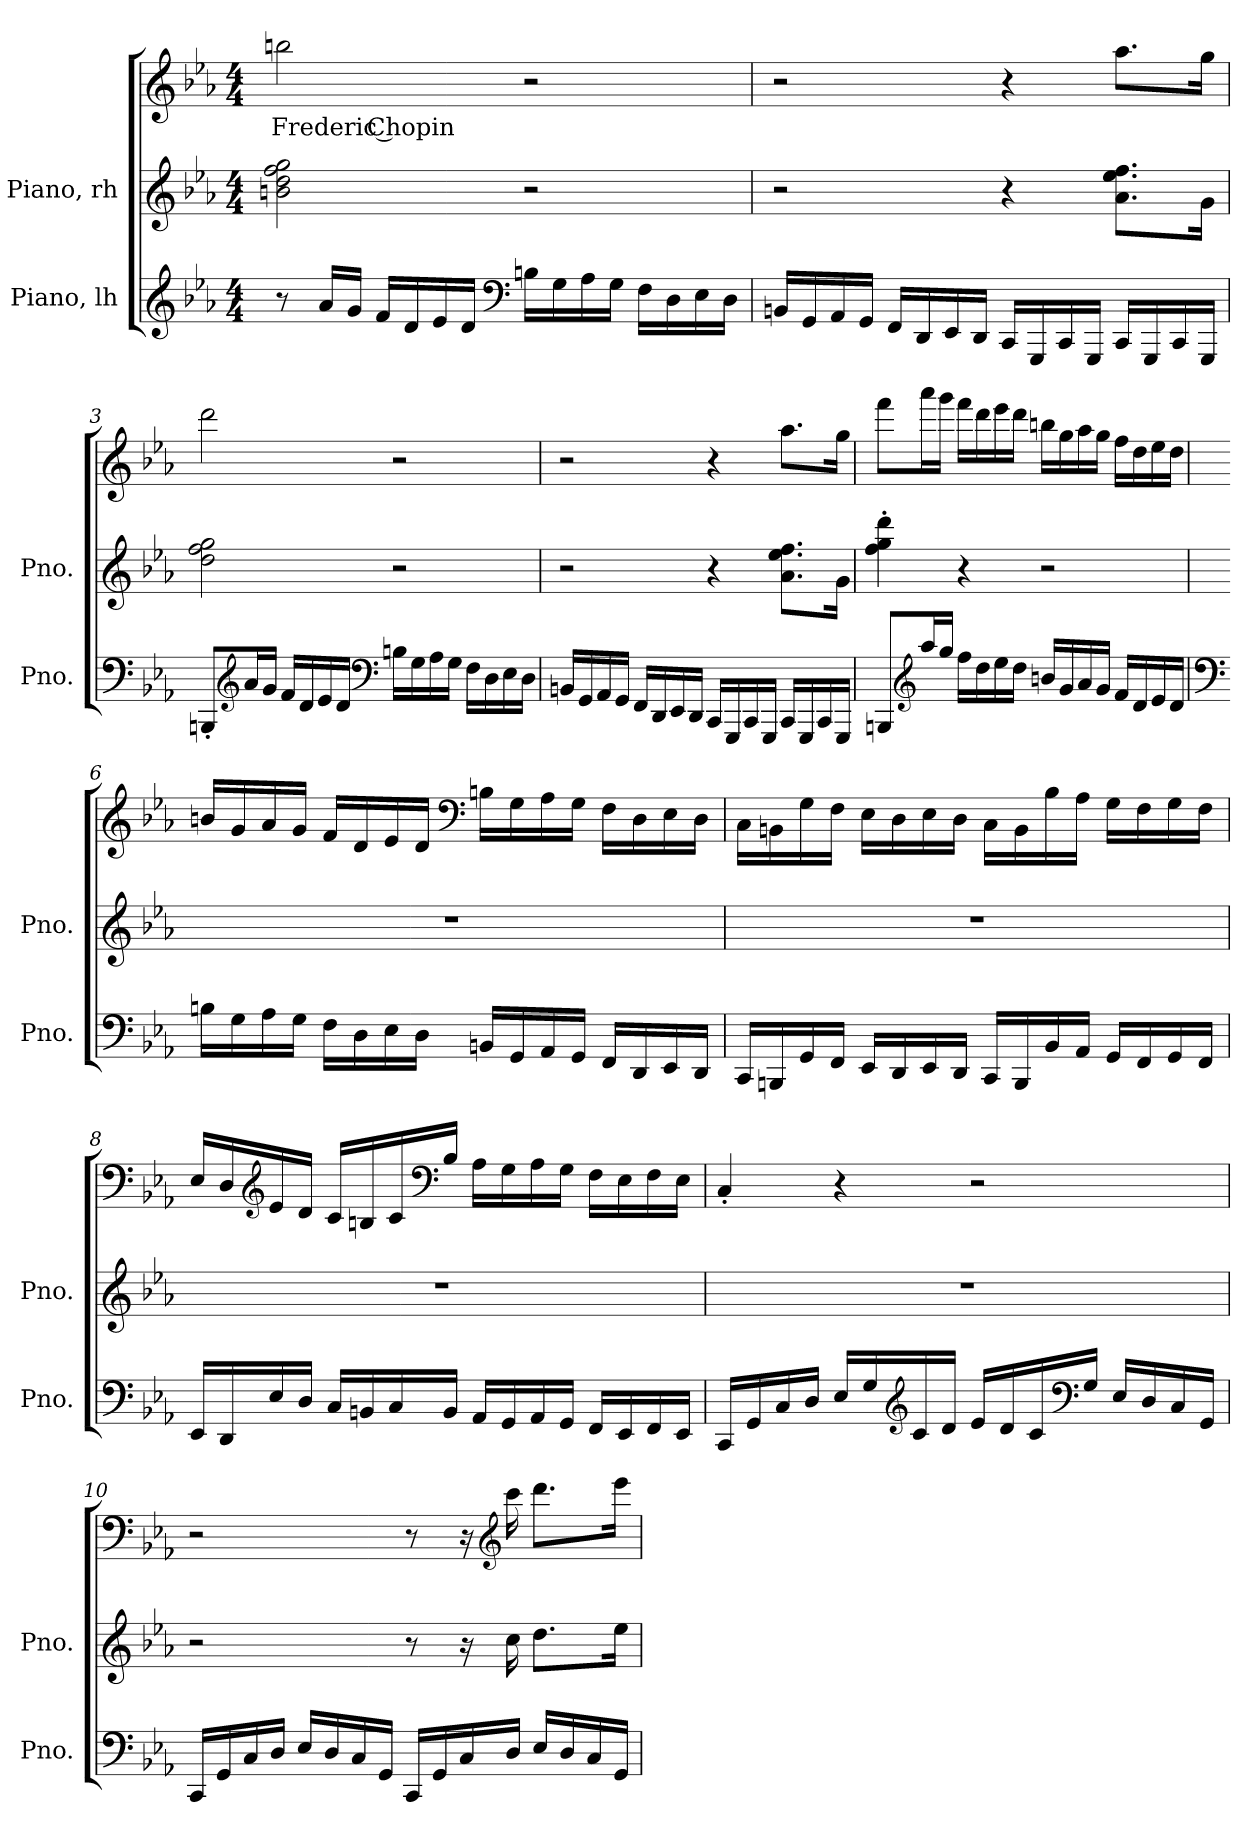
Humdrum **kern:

**kern	**kern	**kern	**text
*part2	*part1	*part1	*part1
*staff3	*staff2	*staff1	*staff1
*I"Piano, lh	*I"Piano, rh	*	*
*I'Pno.	*I'Pno.	*	*
*clefG2	*clefG2	*clefG2	*
*k[b-e-a-]	*k[b-e-a-]	*k[b-e-a-]	*
*M4/4	*M4/4	*M4/4	*
*MM152	*MM152	*MM152	*
=1	=1	=1	=1
!	!	!	!LO:LY:b
8r	2bn\ 2dd\ 2ff\ 2gg\	2bbn\	Frederic Chopin
16a-/LL	.	.	.
16g/JJ	.	.	.
16f/LL	.	.	.
16d/	.	.	.
16e-/	.	.	.
16d/JJ	.	.	.
*clefF4	*	*	*
16Bn\LL	2r	2r	.
16G\	.	.	.
16A-\	.	.	.
16G\JJ	.	.	.
16F\LL	.	.	.
16D\	.	.	.
16E-\	.	.	.
16D\JJ	.	.	.
!!LO:LB:g=z
=2	=2	=2	=2
16BBn/LL	2r	2r	.
16GG/	.	.	.
16AA-/	.	.	.
16GG/JJ	.	.	.
16FF/LL	.	.	.
16DD/	.	.	.
16EE-/	.	.	.
16DD/JJ	.	.	.
16CC/LL	4r	4r	.
16GGG/	.	.	.
16CC/	.	.	.
16GGG/JJ	.	.	.
16CC/LL	8.a-\ 8.ee-\ 8.ff\L	8.aa-\L	.
16GGG/	.	.	.
16CC/	.	.	.
16GGG/JJ	16g\Jk	16gg\Jk	.
=3	=3	=3	=3
8BBBn'/L	2dd\ 2ff\ 2gg\	2ddd\	.
*clefG2	*	*	*
16a-/L	.	.	.
16g/JJ	.	.	.
16f/LL	.	.	.
16d/	.	.	.
16e-/	.	.	.
16d/JJ	.	.	.
*clefF4	*	*	*
16Bn\LL	2r	2r	.
16G\	.	.	.
16A-\	.	.	.
16G\JJ	.	.	.
16F\LL	.	.	.
16D\	.	.	.
16E-\	.	.	.
16D\JJ	.	.	.
!!LO:LB:g=z
=4	=4	=4	=4
16BBn/LL	2r	2r	.
16GG/	.	.	.
16AA-/	.	.	.
16GG/JJ	.	.	.
16FF/LL	.	.	.
16DD/	.	.	.
16EE-/	.	.	.
16DD/JJ	.	.	.
16CC/LL	4r	4r	.
16GGG/	.	.	.
16CC/	.	.	.
16GGG/JJ	.	.	.
16CC/LL	8.a-\ 8.ee-\ 8.ff\L	8.aa-\L	.
16GGG/	.	.	.
16CC/	.	.	.
16GGG/JJ	16g\Jk	16gg\Jk	.
=5	=5	=5	=5
8BBBn/L	4ff\' 4gg\' 4ddd\'	8fff\L	.
*clefG2	*	*	*
16aa-/L	.	16aaa-\L	.
16gg/JJ	.	16ggg\JJ	.
16ff\LL	4r	16fff\LL	.
16dd\	.	16ddd\	.
16ee-\	.	16eee-\	.
16dd\JJ	.	16ddd\JJ	.
16bn/LL	2r	16bbn\LL	.
16g/	.	16gg\	.
16a-/	.	16aa-\	.
16g/JJ	.	16gg\JJ	.
16f/LL	.	16ff\LL	.
16d/	.	16dd\	.
16e-/	.	16ee-\	.
16d/JJ	.	16dd\JJ	.
!!LO:LB:g=z
=6	=6	=6	=6
*clefF4	*	*	*
16Bn\LL	1r	16bn/LL	.
16G\	.	16g/	.
16A-\	.	16a-/	.
16G\JJ	.	16g/JJ	.
16F\LL	.	16f/LL	.
16D\	.	16d/	.
16E-\	.	16e-/	.
16D\JJ	.	16d/JJ	.
*	*	*clefF4	*
16BBn/LL	.	16Bn\LL	.
16GG/	.	16G\	.
16AA-/	.	16A-\	.
16GG/JJ	.	16G\JJ	.
16FF/LL	.	16F\LL	.
16DD/	.	16D\	.
16EE-/	.	16E-\	.
16DD/JJ	.	16D\JJ	.
=7	=7	=7	=7
16CC/LL	1r	16C\LL	.
16BBBn/	.	16BBn\	.
16GG/	.	16G\	.
16FF/JJ	.	16F\JJ	.
16EE-/LL	.	16E-\LL	.
16DD/	.	16D\	.
16EE-/	.	16E-\	.
16DD/JJ	.	16D\JJ	.
16CC/LL	.	16C\LL	.
16BBB/	.	16BB\	.
16BB-/	.	16B-\	.
16AA-/JJ	.	16A-\JJ	.
16GG/LL	.	16G\LL	.
16FF/	.	16F\	.
16GG/	.	16G\	.
16FF/JJ	.	16F\JJ	.
!!LO:PB:g=z
=8	=8	=8	=8
16EE-/LL	1r	16E-/LL	.
16DD/	.	16D/	.
*	*	*clefG2	*
16E-/	.	16e-/	.
16D/JJ	.	16d/JJ	.
16C/LL	.	16c/LL	.
16BBn/	.	16Bn/	.
16C/	.	16c/	.
*	*	*clefF4	*
16BB/JJ	.	16B/JJ	.
16AA-/LL	.	16A-\LL	.
16GG/	.	16G\	.
16AA-/	.	16A-\	.
16GG/JJ	.	16G\JJ	.
16FF/LL	.	16F\LL	.
16EE-/	.	16E-\	.
16FF/	.	16F\	.
16EE-/JJ	.	16E-\JJ	.
=9	=9	=9	=9
16CC/LL	1r	4C'/	.
16GG/	.	.	.
16C/	.	.	.
16D/JJ	.	.	.
16E-/LL	.	4r	.
16G/	.	.	.
*clefG2	*	*	*
16c/	.	.	.
16d/JJ	.	.	.
16e-/LL	.	2r	.
16d/	.	.	.
16c/	.	.	.
*clefF4	*	*	*
16G/JJ	.	.	.
16E-/LL	.	.	.
16D/	.	.	.
16C/	.	.	.
16GG/JJ	.	.	.
!!LO:LB:g=z
=10	=10	=10	=10
16CC/LL	2r	2r	.
16GG/	.	.	.
16C/	.	.	.
16D/JJ	.	.	.
16E-/LL	.	.	.
16D/	.	.	.
16C/	.	.	.
16GG/JJ	.	.	.
16CC/LL	8r	8r	.
16GG/	.	.	.
16C/	16r	16r	.
*	*	*clefG2	*
16D/JJ	16cc\	16ccc\	.
16E-/LL	8.dd\L	8.ddd\L	.
16D/	.	.	.
16C/	.	.	.
16GG/JJ	16ee-\Jk	16eee-\Jk	.
=	=	=	=
*-	*-	*-	*-
